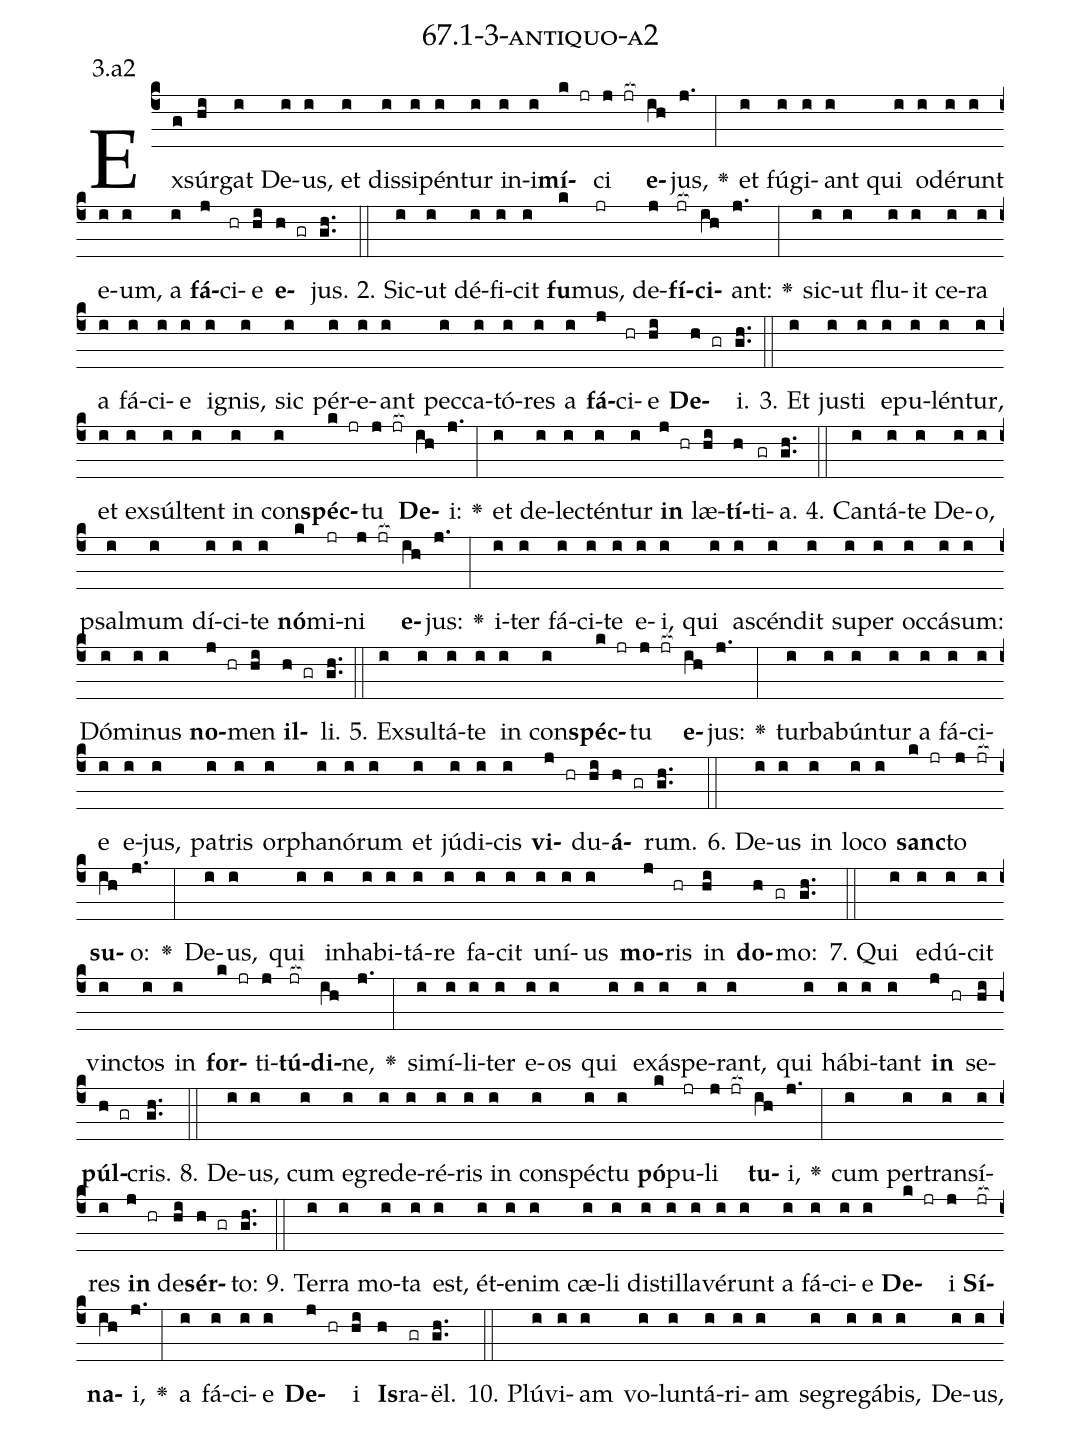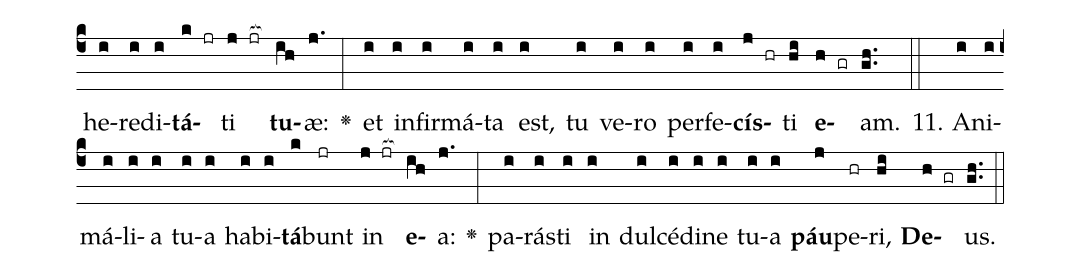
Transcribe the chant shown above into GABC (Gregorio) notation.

name: 67.1-3-antiquo-a2;
annotation: 3.a2;
%%
(c4)Ex(g)súr(hi)gat(i) De(i)us,(i) et(i) dis(i)si(i)pén(i)tur(i) in(i)i(i)<b>mí</b>(k jr)ci(j jr[ocb:1{]) <b>e</b>(ih[ocb:0}])jus,(j.) <v>\greheightstar</v>(:) et(i) fú(i)gi(i)ant(i) qui(i) o(i)dé(i)runt(i) e(i)um,(i) a(i) <b>fá</b>(j)ci(hr)e(hi) <b>e</b>(h gr)jus.(gh..) (::)
2. Sic(i)ut(i) dé(i)fi(i)cit(i) <b>fu</b>(k)mus,(jr) de(j)<b>fí</b>(jr[ocb:1{])<b>ci</b>(ih[ocb:0}])ant:(j.) <v>\greheightstar</v>(:) sic(i)ut(i) flu(i)it(i) ce(i)ra(i) a(i) fá(i)ci(i)e(i) i(i)gnis,(i) sic(i) pér(i)e(i)ant(i) pec(i)ca(i)tó(i)res(i) a(i) <b>fá</b>(j)ci(hr)e(hi) <b>De</b>(h gr)i.(gh..) (::)
3. Et(i) jus(i)ti(i) e(i)pu(i)lén(i)tur,(i) et(i) ex(i)súl(i)tent(i) in(i) con(i)<b>spéc</b>(k jr)tu(j jr[ocb:1{]) <b>De</b>(ih[ocb:0}])i:(j.) <v>\greheightstar</v>(:) et(i) de(i)lec(i)tén(i)tur(i) <b>in</b>(j hr) læ(hi)<b>tí</b>(h)ti(gr)a.(gh..) (::)
4. Can(i)tá(i)te(i) De(i)o,(i) psal(i)mum(i) dí(i)ci(i)te(i) <b>nó</b>(k)mi(jr)ni(j jr[ocb:1{]) <b>e</b>(ih[ocb:0}])jus:(j.) <v>\greheightstar</v>(:) i(i)ter(i) fá(i)ci(i)te(i) e(i)i,(i) qui(i) a(i)scén(i)dit(i) su(i)per(i) oc(i)cá(i)sum:(i) Dó(i)mi(i)nus(i) <b>no</b>(j hr)men(hi) <b>il</b>(h gr)li.(gh..) (::)
5. Ex(i)sul(i)tá(i)te(i) in(i) con(i)<b>spéc</b>(k jr)tu(j jr[ocb:1{]) <b>e</b>(ih[ocb:0}])jus:(j.) <v>\greheightstar</v>(:) tur(i)ba(i)bún(i)tur(i) a(i) fá(i)ci(i)e(i) e(i)jus,(i) pa(i)tris(i) or(i)pha(i)nó(i)rum(i) et(i) jú(i)di(i)cis(i) <b>vi</b>(j hr)du(hi)<b>á</b>(h gr)rum.(gh..) (::)
6. De(i)us(i) in(i) lo(i)co(i) <b>sanc</b>(k jr)to(j jr[ocb:1{]) <b>su</b>(ih[ocb:0}])o:(j.) <v>\greheightstar</v>(:) De(i)us,(i) qui(i) in(i)ha(i)bi(i)tá(i)re(i) fa(i)cit(i) u(i)ní(i)us(i) <b>mo</b>(j)ris(hr) in(hi) <b>do</b>(h gr)mo:(gh..) (::)
7. Qui(i) e(i)dú(i)cit(i) vinc(i)tos(i) in(i) <b>for</b>(k jr)ti(j)<b>tú</b>(jr[ocb:1{])<b>di</b>(ih[ocb:0}])ne,(j.) <v>\greheightstar</v>(:) si(i)mí(i)li(i)ter(i) e(i)os(i) qui(i) ex(i)ás(i)pe(i)rant,(i) qui(i) há(i)bi(i)tant(i) <b>in</b>(j hr) se(hi)<b>púl</b>(h gr)cris.(gh..) (::)
8. De(i)us,(i) cum(i) e(i)gre(i)de(i)ré(i)ris(i) in(i) con(i)spéc(i)tu(i) <b>pó</b>(k)pu(jr)li(j jr[ocb:1{]) <b>tu</b>(ih[ocb:0}])i,(j.) <v>\greheightstar</v>(:) cum(i) per(i)trans(i)í(i)res(i) <b>in</b>(j hr) de(hi)<b>sér</b>(h gr)to:(gh..) (::)
9. Ter(i)ra(i) mo(i)ta(i) est,(i) ét(i)e(i)nim(i) cæ(i)li(i) di(i)stil(i)la(i)vé(i)runt(i) a(i) fá(i)ci(i)e(i) <b>De</b>(k jr)i(j) <b>Sí</b>(jr[ocb:1{])<b>na</b>(ih[ocb:0}])i,(j.) <v>\greheightstar</v>(:) a(i) fá(i)ci(i)e(i) <b>De</b>(j hr)i(hi) <b>Is</b>(h)ra(gr)ël.(gh..) (::)
10. Plú(i)vi(i)am(i) vo(i)lun(i)tá(i)ri(i)am(i) se(i)gre(i)gá(i)bis,(i) De(i)us,(i) he(i)re(i)di(i)<b>tá</b>(k jr)ti(j jr[ocb:1{]) <b>tu</b>(ih[ocb:0}])æ:(j.) <v>\greheightstar</v>(:) et(i) in(i)fir(i)má(i)ta(i) est,(i) tu(i) ve(i)ro(i) per(i)fe(i)<b>cís</b>(j hr)ti(hi) <b>e</b>(h gr)am.(gh..) (::)
11. A(i)ni(i)má(i)li(i)a(i) tu(i)a(i) ha(i)bi(i)<b>tá</b>(k)bunt(jr) in(j jr[ocb:1{]) <b>e</b>(ih[ocb:0}])a:(j.) <v>\greheightstar</v>(:) pa(i)rás(i)ti(i) in(i) dul(i)cé(i)di(i)ne(i) tu(i)a(i) <b>páu</b>(j)pe(hr)ri,(hi) <b>De</b>(h gr)us.(gh..) (::)
